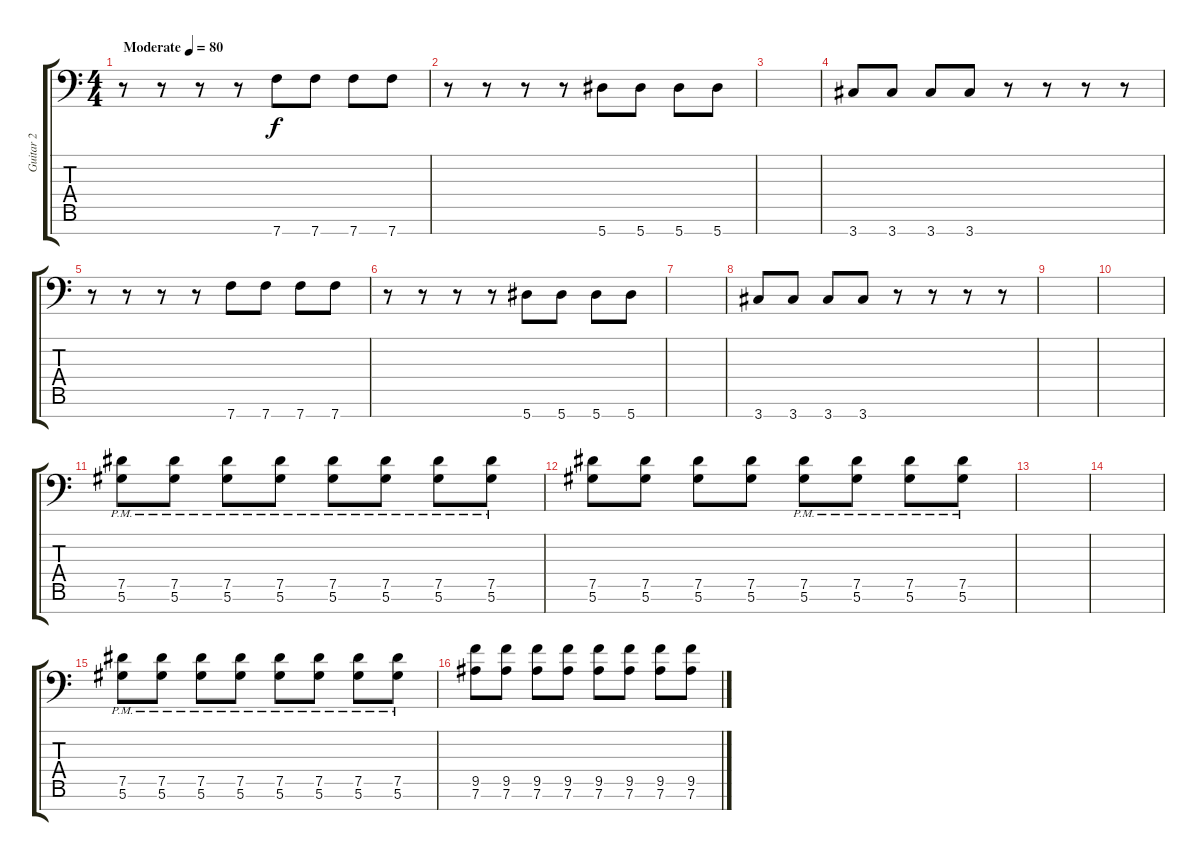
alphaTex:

\track ("Guitar 2" "Guitar 2") {instrument distortionguitar}
\staff {score tabs}
\tuning (Eb4 Bb3 Gb3 Db3 Ab2 Eb2 Bb1) {hide}
\ts (4 4)
\tempo (80 "Moderate")
\clef f4
\ks c
r.8{dy f instrument distortionguitar} r.8 r.8 r.8 7.7.8 7.7.8 7.7.8 7.7.8 |
r.8 r.8 r.8 r.8 5.7.8 5.7.8 5.7.8 5.7.8 |
|
3.7.8 3.7.8 3.7.8 3.7.8 r.8 r.8 r.8 r.8 |
r.8 r.8 r.8 r.8 7.7.8 7.7.8 7.7.8 7.7.8 |
r.8 r.8 r.8 r.8 5.7.8 5.7.8 5.7.8 5.7.8 |
|
3.7.8 3.7.8 3.7.8 3.7.8 r.8 r.8 r.8 r.8 |
|
|
(7.5{pm} 5.6{pm}).8 (7.5{pm} 5.6{pm}).8 (7.5{pm} 5.6{pm}).8 (7.5{pm} 5.6{pm}).8 (7.5{pm} 5.6{pm}).8 (7.5{pm} 5.6{pm}).8 (7.5{pm} 5.6{pm}).8 (7.5{pm} 5.6{pm}).8 |
(7.5 5.6).8 (7.5 5.6).8 (7.5 5.6).8 (7.5 5.6).8 (7.5{pm} 5.6{pm}).8 (7.5{pm} 5.6{pm}).8 (7.5{pm} 5.6{pm}).8 (7.5{pm} 5.6{pm}).8 |
|
|
(7.5{pm} 5.6{pm}).8 (7.5{pm} 5.6{pm}).8 (7.5{pm} 5.6{pm}).8 (7.5{pm} 5.6{pm}).8 (7.5{pm} 5.6{pm}).8 (7.5{pm} 5.6{pm}).8 (7.5{pm} 5.6{pm}).8 (7.5{pm} 5.6{pm}).8 |
(9.5 7.6).8 (9.5 7.6).8 (9.5 7.6).8 (9.5 7.6).8 (9.5 7.6).8 (9.5 7.6).8 (9.5 7.6).8 (9.5 7.6).8
